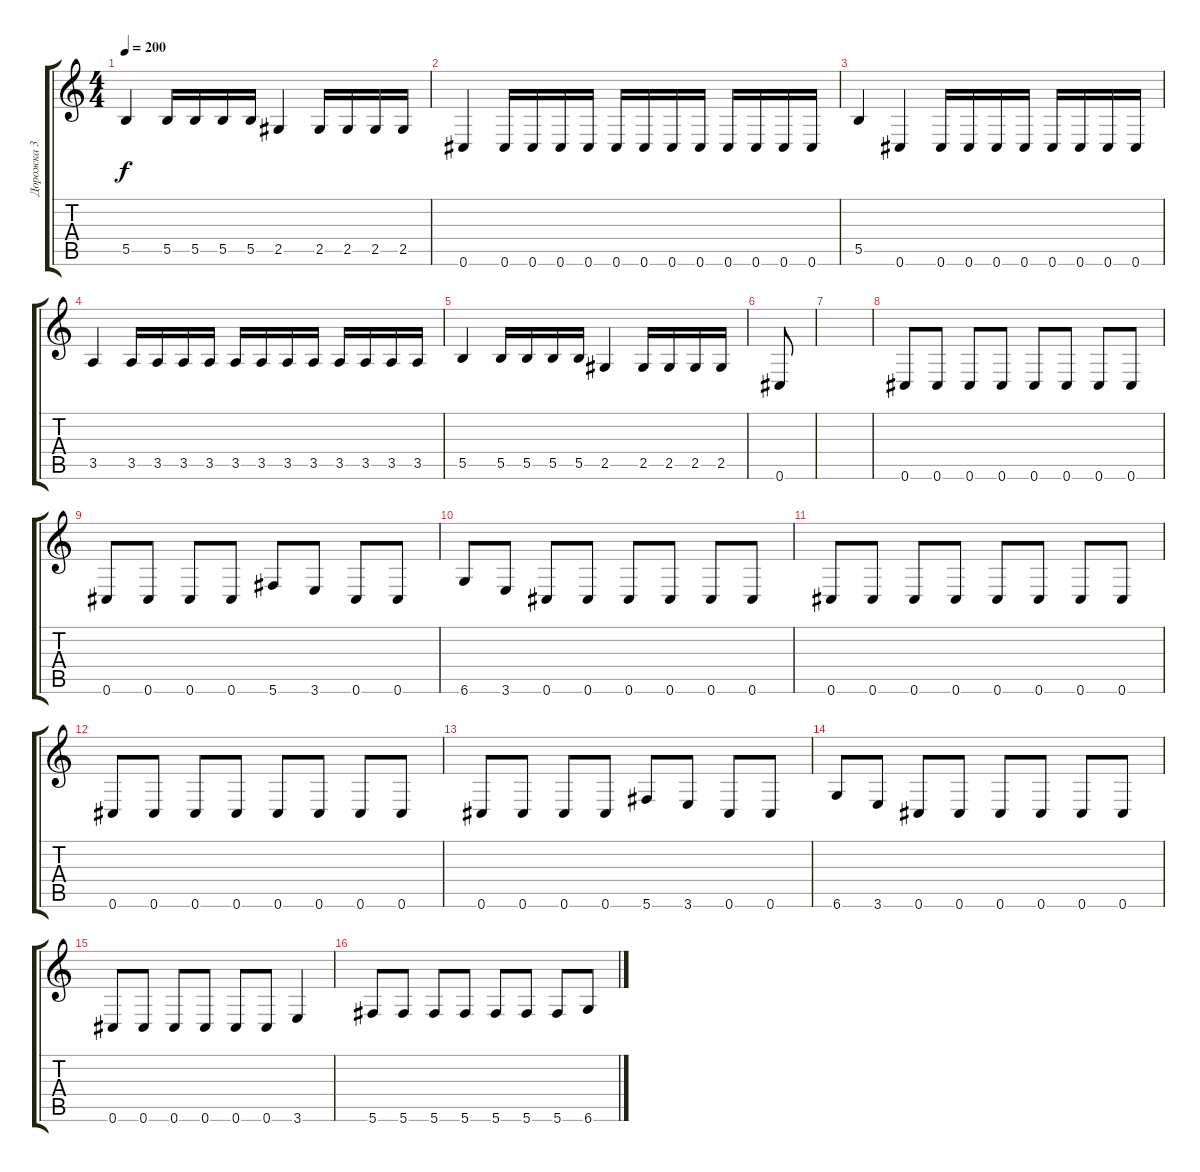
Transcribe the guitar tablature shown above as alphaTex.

\track ("Дорожка 3" "Дорожка 3") {instrument electricbassfinger}
\staff {score tabs}
\tuning (Db4 Ab3 E3 B2 Gb2 Db2) {hide}
\ts (4 4)
\tempo 200
\clef g2
\ks c
5.5.4{dy f} 5.5.16 5.5.16 5.5.16 5.5.16 2.5.4 2.5.16 2.5.16 2.5.16 2.5.16 |
0.6.4 0.6.16 0.6.16 0.6.16 0.6.16 0.6.16 0.6.16 0.6.16 0.6.16 0.6.16 0.6.16 0.6.16 0.6.16 |
5.5.4 0.6.4 0.6.16 0.6.16 0.6.16 0.6.16 0.6.16 0.6.16 0.6.16 0.6.16 |
3.5.4 3.5.16 3.5.16 3.5.16 3.5.16 3.5.16 3.5.16 3.5.16 3.5.16 3.5.16 3.5.16 3.5.16 3.5.16 |
5.5.4 5.5.16 5.5.16 5.5.16 5.5.16 2.5.4 2.5.16 2.5.16 2.5.16 2.5.16 |
0.6.8 |
|
0.6.8 0.6.8 0.6.8 0.6.8 0.6.8 0.6.8 0.6.8 0.6.8 |
0.6.8 0.6.8 0.6.8 0.6.8 5.6.8 3.6.8 0.6.8 0.6.8 |
6.6.8 3.6.8 0.6.8 0.6.8 0.6.8 0.6.8 0.6.8 0.6.8 |
0.6.8 0.6.8 0.6.8 0.6.8 0.6.8 0.6.8 0.6.8 0.6.8 |
0.6.8 0.6.8 0.6.8 0.6.8 0.6.8 0.6.8 0.6.8 0.6.8 |
0.6.8 0.6.8 0.6.8 0.6.8 5.6.8 3.6.8 0.6.8 0.6.8 |
6.6.8 3.6.8 0.6.8 0.6.8 0.6.8 0.6.8 0.6.8 0.6.8 |
0.6.8 0.6.8 0.6.8 0.6.8 0.6.8 0.6.8 3.6.4 |
5.6.8 5.6.8 5.6.8 5.6.8 5.6.8 5.6.8 5.6.8 6.6.8
